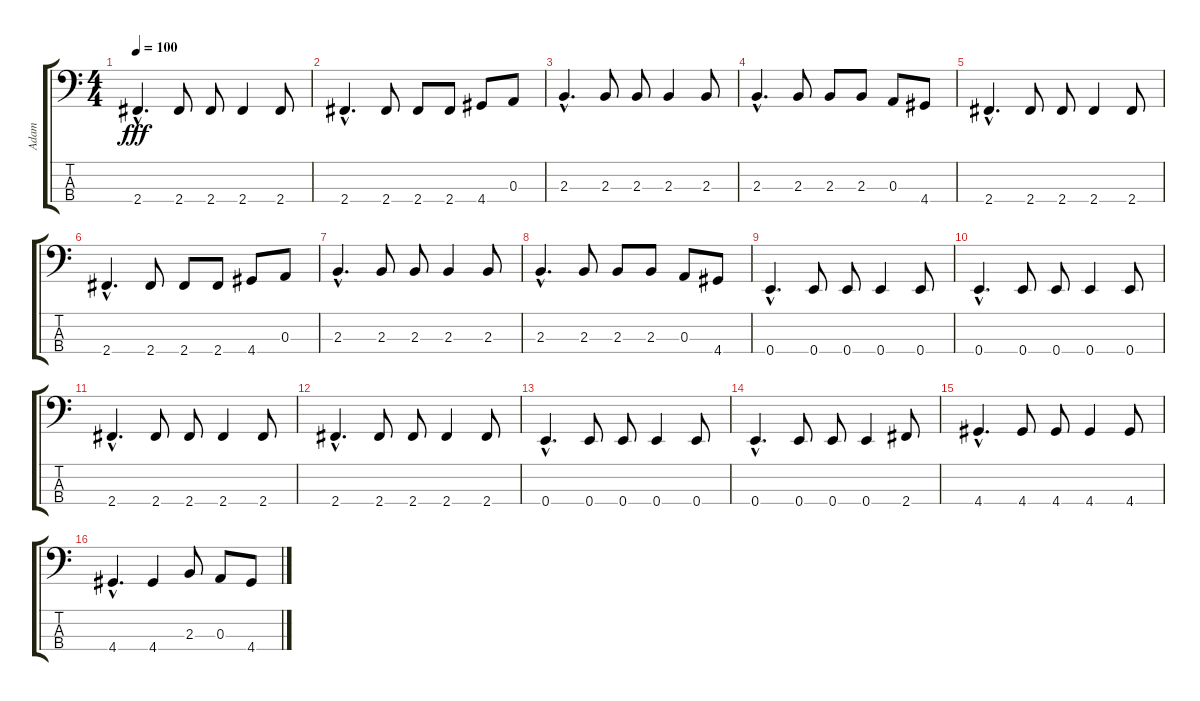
\track ("Adam" "Adam") {instrument electricbassfinger}
\staff {score tabs}
\tuning (G2 D2 A1 E1) {hide}
\ts (4 4)
\tempo 100
\clef f4
\ks c
2.4{hac}.4{d dy fff} 2.4.8 2.4.8 2.4.4 2.4.8 |
2.4{hac}.4{d} 2.4.8 2.4.8 2.4.8 4.4.8 0.3.8 |
2.3{hac}.4{d} 2.3.8 2.3.8 2.3.4 2.3.8 |
2.3{hac}.4{d} 2.3.8 2.3.8 2.3.8 0.3.8 4.4.8 |
2.4{hac}.4{d} 2.4.8 2.4.8 2.4.4 2.4.8 |
2.4{hac}.4{d} 2.4.8 2.4.8 2.4.8 4.4.8 0.3.8 |
2.3{hac}.4{d} 2.3.8 2.3.8 2.3.4 2.3.8 |
2.3{hac}.4{d} 2.3.8 2.3.8 2.3.8 0.3.8 4.4.8 |
0.4{hac}.4{d} 0.4.8 0.4.8 0.4.4 0.4.8 |
0.4{hac}.4{d} 0.4.8 0.4.8 0.4.4 0.4.8 |
2.4{hac}.4{d} 2.4.8 2.4.8 2.4.4 2.4.8 |
2.4{hac}.4{d} 2.4.8 2.4.8 2.4.4 2.4.8 |
0.4{hac}.4{d} 0.4.8 0.4.8 0.4.4 0.4.8 |
0.4{hac}.4{d} 0.4.8 0.4.8 0.4.4 2.4.8 |
4.4{hac}.4{d} 4.4.8 4.4.8 4.4.4 4.4.8 |
4.4{hac}.4{d} 4.4.4 2.3.8 0.3.8 4.4.8
